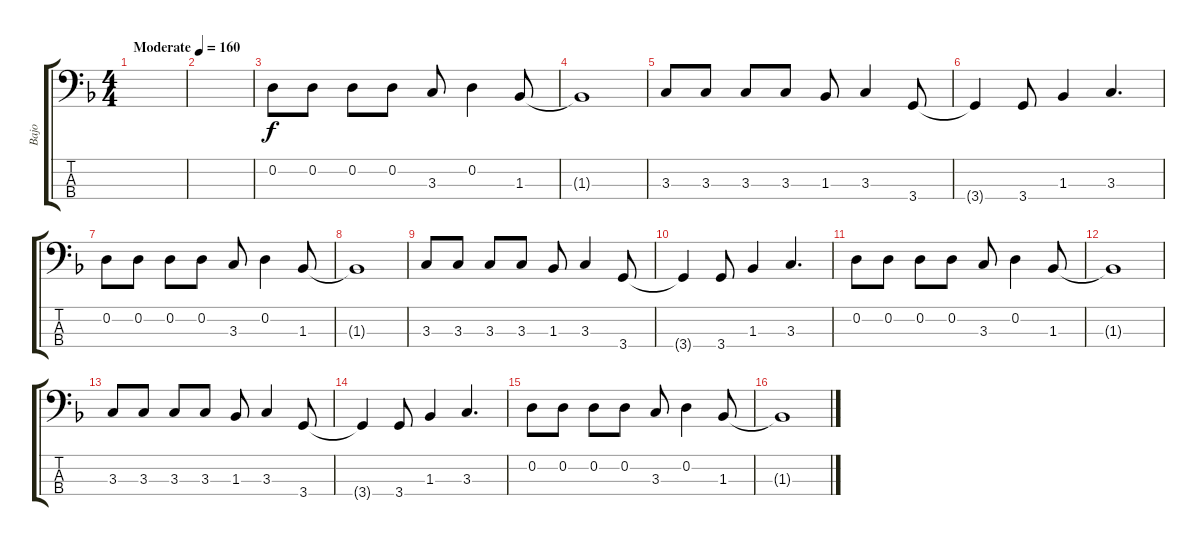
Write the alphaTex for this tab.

\track ("Bajo" "Bajo") {instrument electricbassfinger}
\staff {score tabs}
\tuning (G2 D2 A1 E1) {hide}
\ts (4 4)
\tempo (160 "Moderate")
\clef f4
\ks dminor
|
|
0.2.8 0.2.8 0.2.8 0.2.8 3.3.8 0.2.4 1.3.8 |
1.3{t}.1 |
3.3.8 3.3.8 3.3.8 3.3.8 1.3.8 3.3.4 3.4.8 |
3.4{t}.4 3.4.8 1.3.4 3.3.4{d} |
0.2.8 0.2.8 0.2.8 0.2.8 3.3.8 0.2.4 1.3.8 |
1.3{t}.1 |
3.3.8 3.3.8 3.3.8 3.3.8 1.3.8 3.3.4 3.4.8 |
3.4{t}.4 3.4.8 1.3.4 3.3.4{d} |
0.2.8 0.2.8 0.2.8 0.2.8 3.3.8 0.2.4 1.3.8 |
1.3{t}.1 |
3.3.8 3.3.8 3.3.8 3.3.8 1.3.8 3.3.4 3.4.8 |
3.4{t}.4 3.4.8 1.3.4 3.3.4{d} |
0.2.8 0.2.8 0.2.8 0.2.8 3.3.8 0.2.4 1.3.8 |
1.3{t}.1
